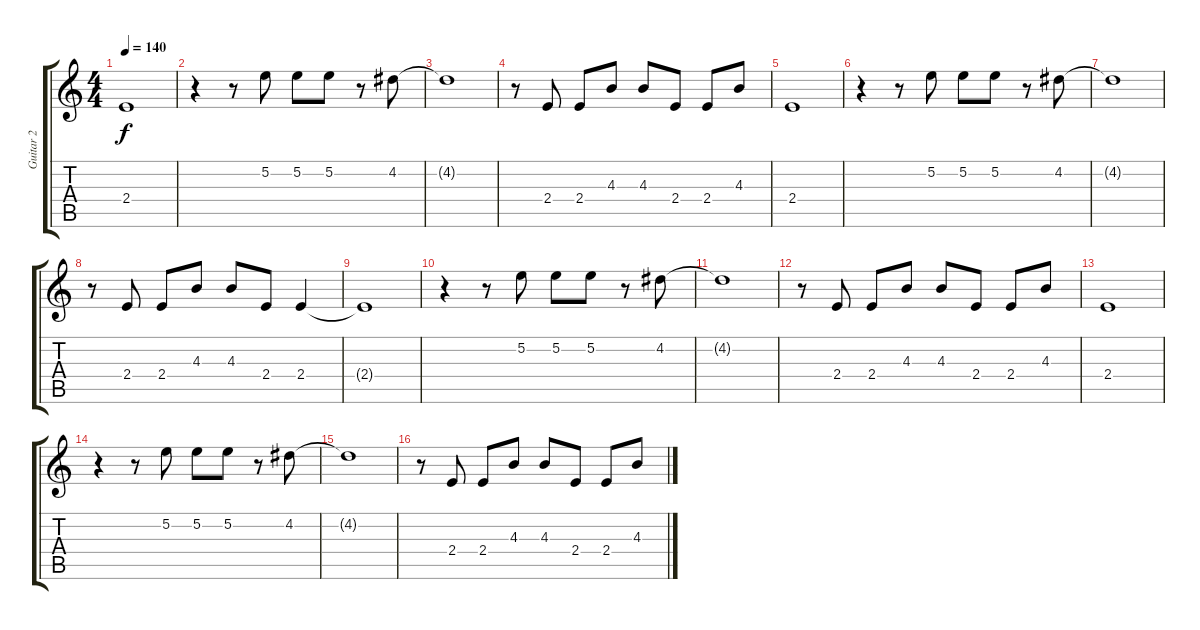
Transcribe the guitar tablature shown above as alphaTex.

\track ("Guitar 2" "Guitar 2") {instrument distortionguitar}
\staff {score tabs}
\tuning (E4 B3 G3 D3 A2 E2) {hide}
\ts (4 4)
\tempo 140
\clef g2
\ks c
2.4.1{dy f} |
r.4 r.8 5.2.8 5.2.8 5.2.8 r.8 4.2.8 |
4.2{t}.1 |
r.8 2.4.8 2.4.8 4.3.8 4.3.8 2.4.8 2.4.8 4.3.8 |
2.4.1 |
r.4 r.8 5.2.8 5.2.8 5.2.8 r.8 4.2.8 |
4.2{t}.1 |
r.8 2.4.8 2.4.8 4.3.8 4.3.8 2.4.8 2.4.4 |
2.4{t}.1 |
r.4 r.8 5.2.8 5.2.8 5.2.8 r.8 4.2.8 |
4.2{t}.1 |
r.8 2.4.8 2.4.8 4.3.8 4.3.8 2.4.8 2.4.8 4.3.8 |
2.4.1 |
r.4 r.8 5.2.8 5.2.8 5.2.8 r.8 4.2.8 |
4.2{t}.1 |
r.8 2.4.8 2.4.8 4.3.8 4.3.8 2.4.8 2.4.8 4.3.8
